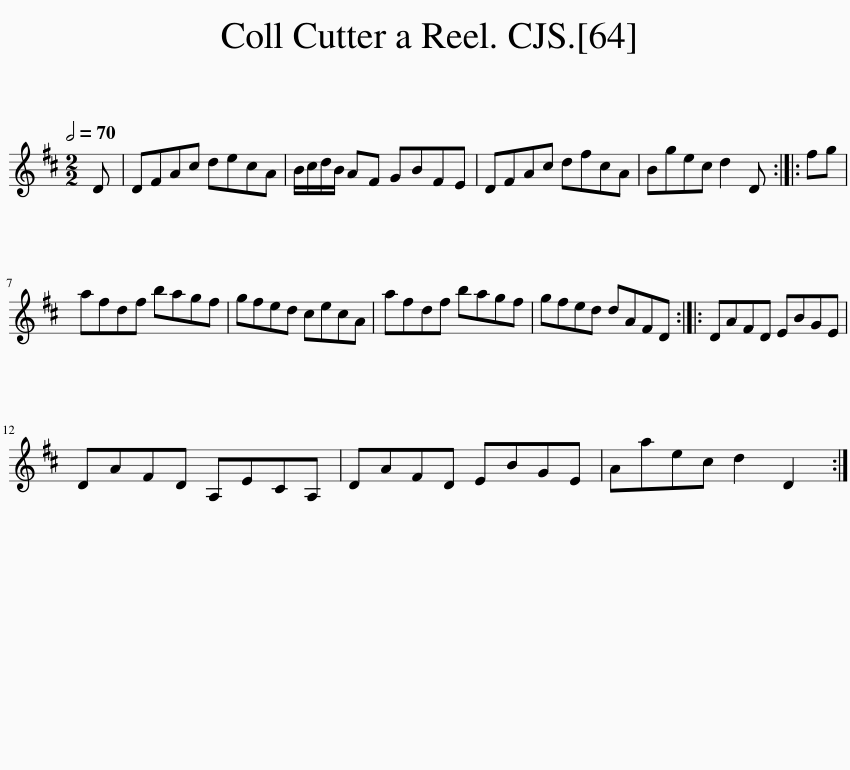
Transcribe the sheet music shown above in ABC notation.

X:1
L:1/8
Q:1/2=70
M:2/2
I:linebreak $
K:D
V:1 treble
V:1
 D | DFAc decA | B/c/d/B/ AF GBFE | DFAc dfcA | Bgec d2 D :: %5
 fg |$ afdf bagf | gfed cecA | afdf bagf | gfed dAFD :: %10
 DAFD EBGE |$ DAFD A,ECA, | DAFD EBGE | Aaec d2 D2 :| %14
